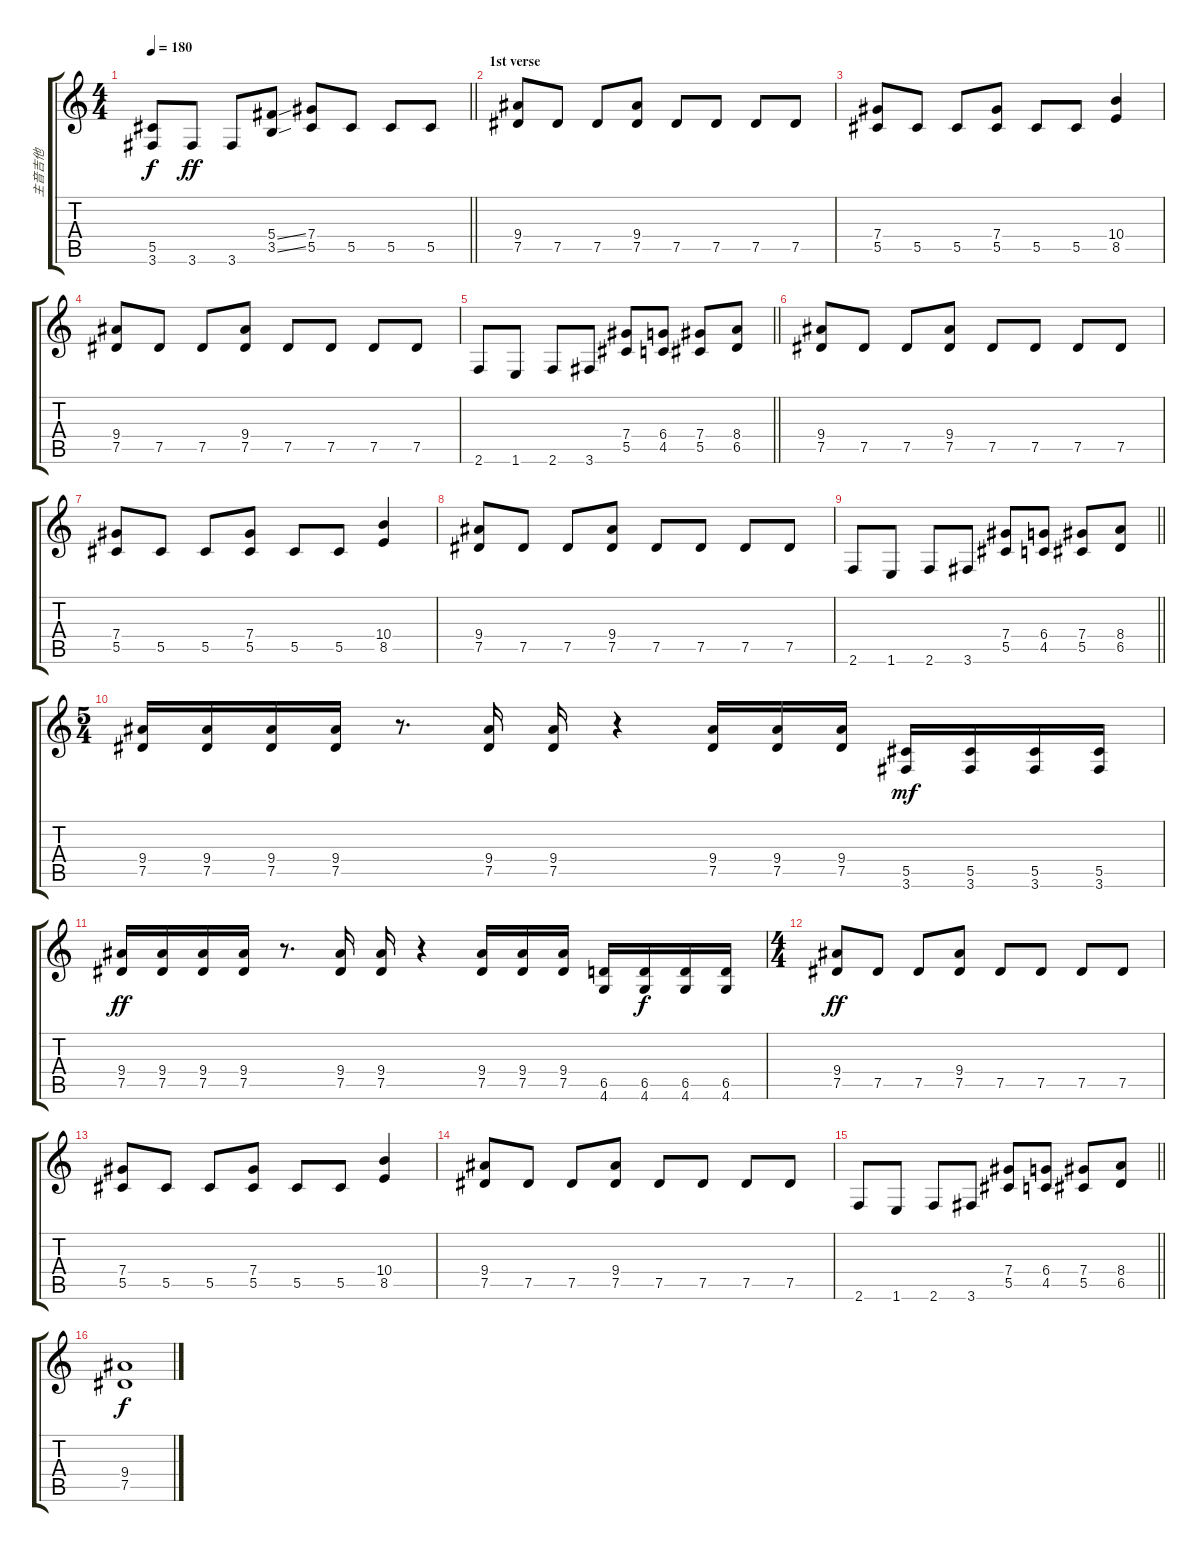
\track ("主音吉他" "主音吉他") {instrument distortionguitar}
\staff {score tabs}
\tuning (Eb4 Bb3 Gb3 Db3 Ab2 Eb2) {hide}
\ts (4 4)
\tempo 180
\clef g2
\barLineRight lightlight
\ks c
(5.5 3.6).8{dy f} 3.6.8{dy ff} 3.6.8 (5.4{ss} 3.5{ss}).8 (7.4 5.5).8 5.5.8 5.5.8 5.5.8 |
\section ("" "1st verse")
(9.4 7.5).8 7.5.8 7.5.8 (9.4 7.5).8 7.5.8 7.5.8 7.5.8 7.5.8 |
(7.4 5.5).8 5.5.8 5.5.8 (7.4 5.5).8 5.5.8 5.5.8 (10.4 8.5).4 |
(9.4 7.5).8 7.5.8 7.5.8 (9.4 7.5).8 7.5.8 7.5.8 7.5.8 7.5.8 |
\barLineRight lightlight
2.6.8 1.6.8 2.6.8 3.6.8 (7.4 5.5).8 (6.4 4.5).8 (7.4 5.5).8 (8.4 6.5).8 |
(9.4 7.5).8 7.5.8 7.5.8 (9.4 7.5).8 7.5.8 7.5.8 7.5.8 7.5.8 |
(7.4 5.5).8 5.5.8 5.5.8 (7.4 5.5).8 5.5.8 5.5.8 (10.4 8.5).4 |
(9.4 7.5).8 7.5.8 7.5.8 (9.4 7.5).8 7.5.8 7.5.8 7.5.8 7.5.8 |
\barLineRight lightlight
2.6.8 1.6.8 2.6.8 3.6.8 (7.4 5.5).8 (6.4 4.5).8 (7.4 5.5).8 (8.4 6.5).8 |
\ts (5 4)
(9.4 7.5).16 (9.4 7.5).16 (9.4 7.5).16 (9.4 7.5).16 r.8{d} (9.4 7.5).16 (9.4 7.5).16 r.4 (9.4 7.5).16 (9.4 7.5).16 (9.4 7.5).16 (5.5 3.6).16{dy mf} (5.5 3.6).16 (5.5 3.6).16 (5.5 3.6).16 |
(9.4 7.5).16{dy ff} (9.4 7.5).16 (9.4 7.5).16 (9.4 7.5).16 r.8{d} (9.4 7.5).16 (9.4 7.5).16 r.4 (9.4 7.5).16 (9.4 7.5).16 (9.4 7.5).16 (6.5 4.6).16 (6.5 4.6).16{dy f} (6.5 4.6).16 (6.5 4.6).16 |
\ts (4 4)
(9.4 7.5).8{dy ff} 7.5.8 7.5.8 (9.4 7.5).8 7.5.8 7.5.8 7.5.8 7.5.8 |
(7.4 5.5).8 5.5.8 5.5.8 (7.4 5.5).8 5.5.8 5.5.8 (10.4 8.5).4 |
(9.4 7.5).8 7.5.8 7.5.8 (9.4 7.5).8 7.5.8 7.5.8 7.5.8 7.5.8 |
\barLineRight lightlight
2.6.8 1.6.8 2.6.8 3.6.8 (7.4 5.5).8 (6.4 4.5).8 (7.4 5.5).8 (8.4 6.5).8 |
(9.4 7.5).1{dy f}
